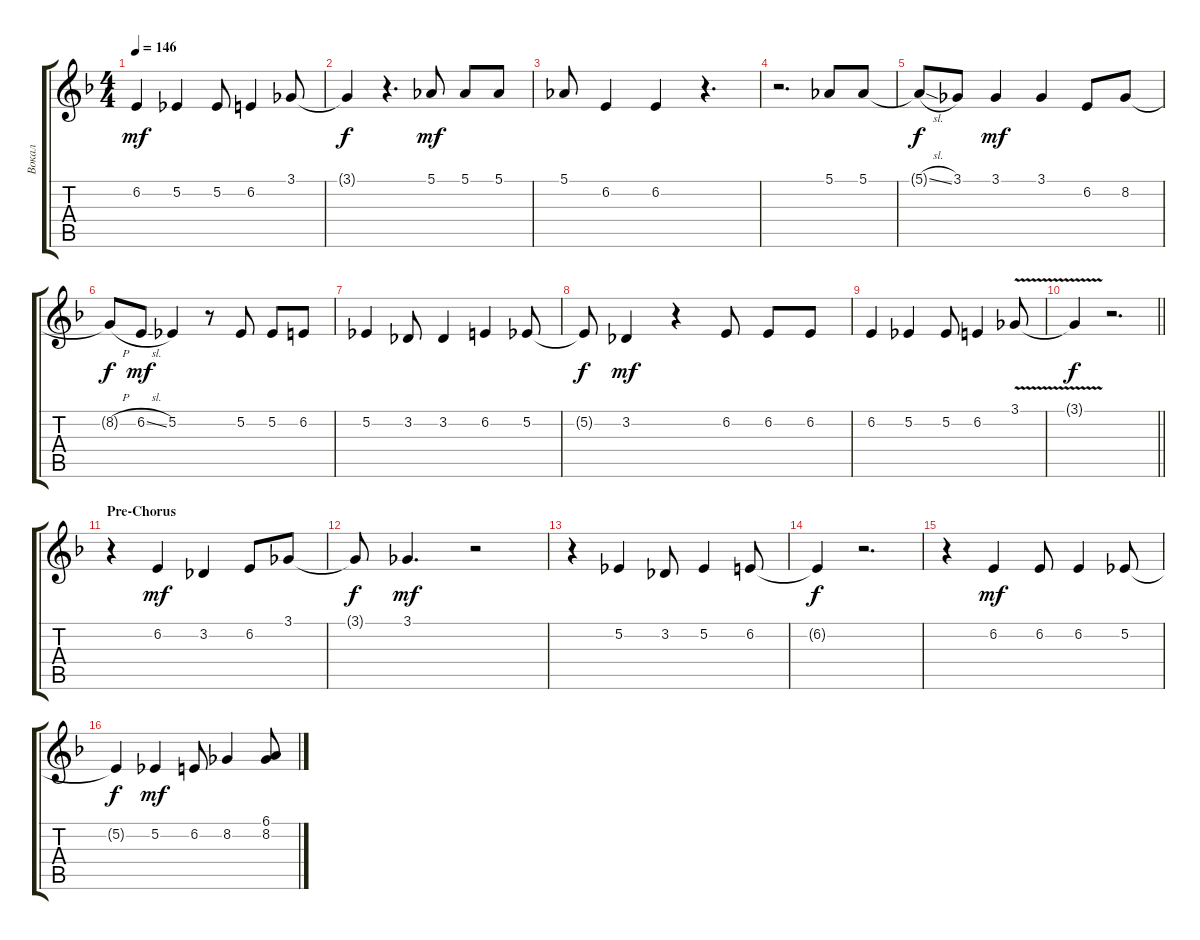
\track ("Вокал" "Вокал") {instrument trumpet}
\staff {score tabs}
\tuning (Eb4 Bb3 Gb3 Db3 Ab2 Eb2) {hide}
\ts (4 4)
\tempo 146
\clef g2
\ks dminor
6.2.4{dy mf} 5.2.4 5.2.8 6.2.4 3.1.8 |
3.1{t}.4{dy f} r.4{d} 5.1.8{dy mf} 5.1.8 5.1.8 |
5.1.8 6.2.4 6.2.4 r.4{d} |
r.2{d} 5.1.8 5.1.8 |
5.1{sl t}.8{dy f} 3.1.8 3.1.4{dy mf} 3.1.4 6.2.8 8.2.8 |
8.2{h t}.8{dy f} 6.2{sl}.8{dy mf} 5.2.4 r.8 5.2.8 5.2.8 6.2.8 |
5.2.4 3.2.8 3.2.4 6.2.4 5.2.8 |
5.2{t}.8{dy f} 3.2.4{dy mf} r.4 6.2.8 6.2.8 6.2.8 |
6.2.4 5.2.4 5.2.8 6.2.4 3.1{v}.8 |
\barLineRight lightlight
3.1{t}.4{dy f} r.2{d} |
\section ("" "Pre-Chorus")
r.4 6.2.4{dy mf} 3.2.4 6.2.8 3.1.8 |
3.1{t}.8{dy f} 3.1.4{d dy mf} r.2 |
r.4 5.2.4 3.2.8 5.2.4 6.2.8 |
6.2{t}.4{dy f} r.2{d} |
r.4 6.2.4{dy mf} 6.2.8 6.2.4 5.2.8 |
5.2{t}.4{dy f} 5.2.4{dy mf} 6.2.8 8.2.4 (6.1 8.2).8
